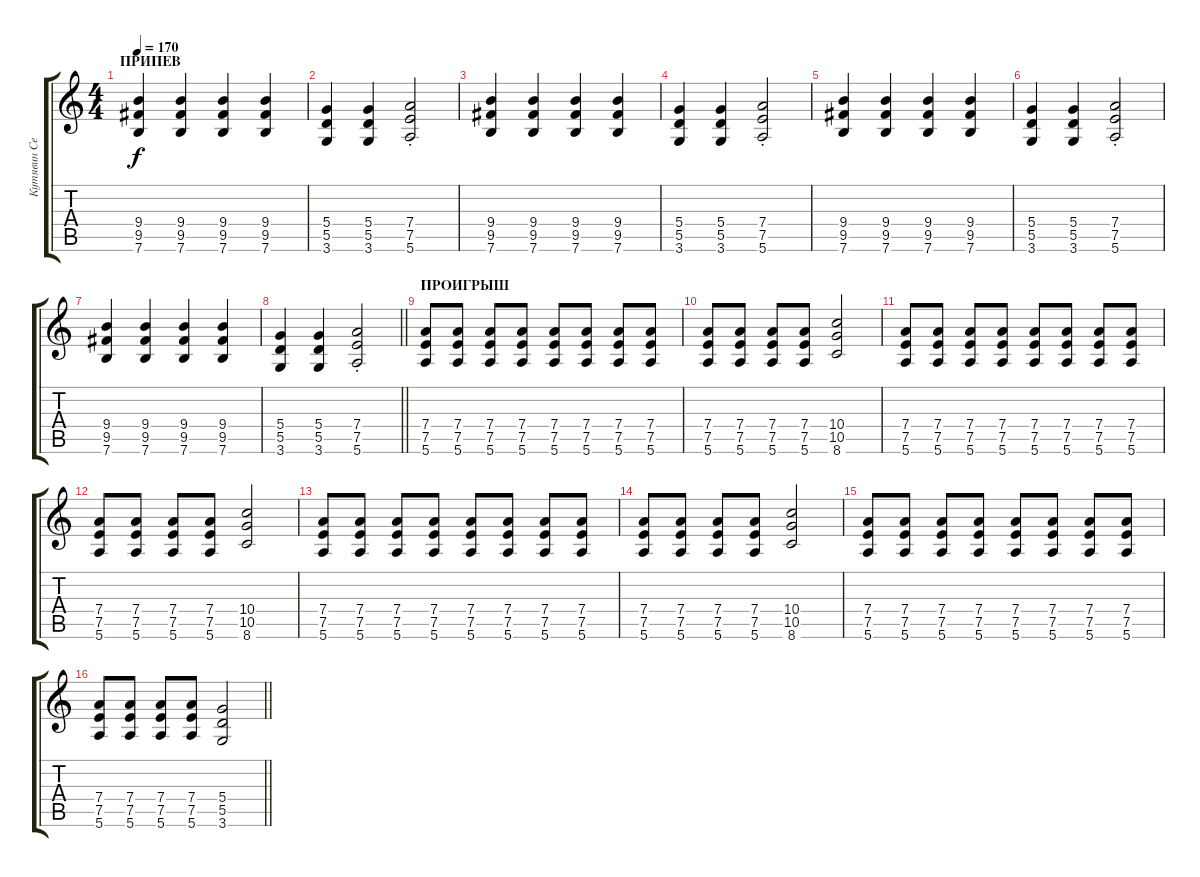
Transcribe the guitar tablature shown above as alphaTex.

\track ("Кутявин Сергей" "Кутявин Се") {instrument distortionguitar}
\staff {score tabs}
\tuning (E4 B3 G3 D3 A2 E2) {hide}
\ts (4 4)
\section ("" "ПРИПЕВ")
\tempo 170
\clef g2
\ks c
(9.4 9.5 7.6).4{dy f} (9.4 9.5 7.6).4 (9.4 9.5 7.6).4 (9.4 9.5 7.6).4 |
(5.4 5.5 3.6).4 (5.4 5.5 3.6).4 (7.4{st} 7.5{st} 5.6{st}).2 |
(9.4 9.5 7.6).4 (9.4 9.5 7.6).4 (9.4 9.5 7.6).4 (9.4 9.5 7.6).4 |
(5.4 5.5 3.6).4 (5.4 5.5 3.6).4 (7.4{st} 7.5{st} 5.6{st}).2 |
(9.4 9.5 7.6).4 (9.4 9.5 7.6).4 (9.4 9.5 7.6).4 (9.4 9.5 7.6).4 |
(5.4 5.5 3.6).4 (5.4 5.5 3.6).4 (7.4{st} 7.5{st} 5.6{st}).2 |
(9.4 9.5 7.6).4 (9.4 9.5 7.6).4 (9.4 9.5 7.6).4 (9.4 9.5 7.6).4 |
\barLineRight lightlight
(5.4 5.5 3.6).4 (5.4 5.5 3.6).4 (7.4{st} 7.5{st} 5.6{st}).2 |
\section ("" "ПРОИГРЫШ")
(7.4 7.5 5.6).8 (7.4 7.5 5.6).8 (7.4 7.5 5.6).8 (7.4 7.5 5.6).8 (7.4 7.5 5.6).8 (7.4 7.5 5.6).8 (7.4 7.5 5.6).8 (7.4 7.5 5.6).8 |
(7.4 7.5 5.6).8 (7.4 7.5 5.6).8 (7.4 7.5 5.6).8 (7.4 7.5 5.6).8 (10.4 10.5 8.6).2 |
(7.4 7.5 5.6).8 (7.4 7.5 5.6).8 (7.4 7.5 5.6).8 (7.4 7.5 5.6).8 (7.4 7.5 5.6).8 (7.4 7.5 5.6).8 (7.4 7.5 5.6).8 (7.4 7.5 5.6).8 |
(7.4 7.5 5.6).8 (7.4 7.5 5.6).8 (7.4 7.5 5.6).8 (7.4 7.5 5.6).8 (10.4 10.5 8.6).2 |
(7.4 7.5 5.6).8 (7.4 7.5 5.6).8 (7.4 7.5 5.6).8 (7.4 7.5 5.6).8 (7.4 7.5 5.6).8 (7.4 7.5 5.6).8 (7.4 7.5 5.6).8 (7.4 7.5 5.6).8 |
(7.4 7.5 5.6).8 (7.4 7.5 5.6).8 (7.4 7.5 5.6).8 (7.4 7.5 5.6).8 (10.4 10.5 8.6).2 |
(7.4 7.5 5.6).8 (7.4 7.5 5.6).8 (7.4 7.5 5.6).8 (7.4 7.5 5.6).8 (7.4 7.5 5.6).8 (7.4 7.5 5.6).8 (7.4 7.5 5.6).8 (7.4 7.5 5.6).8 |
\barLineRight lightlight
(7.4 7.5 5.6).8 (7.4 7.5 5.6).8 (7.4 7.5 5.6).8 (7.4 7.5 5.6).8 (5.4 5.5 3.6).2
